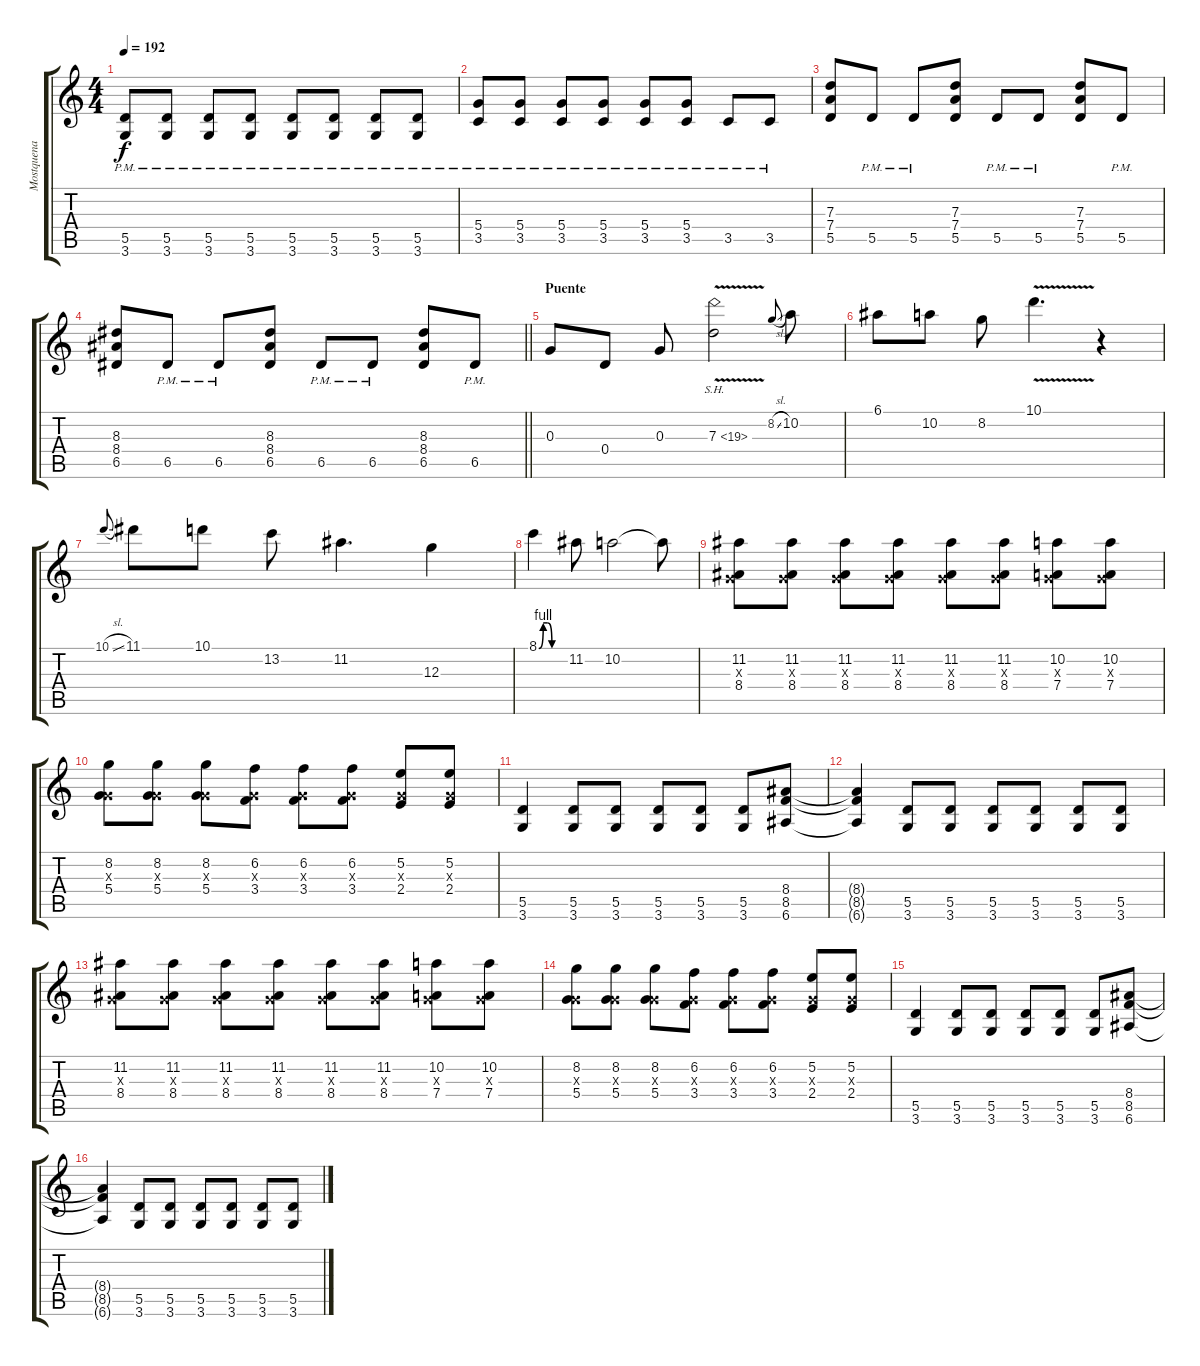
\track ("Mostquena" "Mostquena") {instrument overdrivenguitar}
\staff {score tabs}
\tuning (E4 B3 G3 D3 A2 E2) {hide}
\ts (4 4)
\tempo 192
\clef g2
\ks c
(5.5{pm} 3.6{pm}).8{dy f} (5.5{pm} 3.6{pm}).8 (5.5{pm} 3.6{pm}).8 (5.5{pm} 3.6{pm}).8 (5.5{pm} 3.6{pm}).8 (5.5{pm} 3.6{pm}).8 (5.5{pm} 3.6{pm}).8 (5.5{pm} 3.6{pm}).8 |
(5.4{pm} 3.5{pm}).8 (5.4{pm} 3.5{pm}).8 (5.4{pm} 3.5{pm}).8 (5.4{pm} 3.5{pm}).8 (5.4{pm} 3.5{pm}).8 (5.4{pm} 3.5{pm}).8 3.5{pm}.8 3.5{pm}.8 |
(7.3 7.4 5.5).8 5.5{pm}.8 5.5{pm}.8 (7.3 7.4 5.5).8 5.5{pm}.8 5.5{pm}.8 (7.3 7.4 5.5).8 5.5{pm}.8 |
\barLineRight lightlight
(8.3 8.4 6.5).8 6.5{pm}.8 6.5{pm}.8 (8.3 8.4 6.5).8 6.5{pm}.8 6.5{pm}.8 (8.3 8.4 6.5).8 6.5{pm}.8 |
\section ("" "Puente")
0.3.8 0.4.8 0.3.8 7.3{sh 12 v}.2 8.2{sl}.8{gr onbeat} 10.2.8 |
6.1.8 10.2.8 8.2.8 10.1{v}.4{d} r.4 |
10.1{sl}.8{gr onbeat} 11.1.8 10.1.8 13.2.8 11.2.4{d} 12.3.4 |
8.1{be (custom 0 0 10 4 20 4 30 0 60 0)}.4 11.2.8 10.2.2 10.2{t}.8 |
(11.2 0.3{x} 8.4).8 (11.2 0.3{x} 8.4).8 (11.2 0.3{x} 8.4).8 (11.2 0.3{x} 8.4).8 (11.2 0.3{x} 8.4).8 (11.2 0.3{x} 8.4).8 (10.2 0.3{x} 7.4).8 (10.2 0.3{x} 7.4).8 |
(8.2 0.3{x} 5.4).8 (8.2 0.3{x} 5.4).8 (8.2 0.3{x} 5.4).8 (6.2 0.3{x} 3.4).8 (6.2 0.3{x} 3.4).8 (6.2 0.3{x} 3.4).8 (5.2 0.3{x} 2.4).8 (5.2 0.3{x} 2.4).8 |
(5.5 3.6).4 (5.5 3.6).8 (5.5 3.6).8 (5.5 3.6).8 (5.5 3.6).8 (5.5 3.6).8 (8.4 8.5 6.6).8 |
(8.4{t} 8.5{t} 6.6{t}).4 (5.5 3.6).8 (5.5 3.6).8 (5.5 3.6).8 (5.5 3.6).8 (5.5 3.6).8 (5.5 3.6).8 |
(11.2 0.3{x} 8.4).8 (11.2 0.3{x} 8.4).8 (11.2 0.3{x} 8.4).8 (11.2 0.3{x} 8.4).8 (11.2 0.3{x} 8.4).8 (11.2 0.3{x} 8.4).8 (10.2 0.3{x} 7.4).8 (10.2 0.3{x} 7.4).8 |
(8.2 0.3{x} 5.4).8 (8.2 0.3{x} 5.4).8 (8.2 0.3{x} 5.4).8 (6.2 0.3{x} 3.4).8 (6.2 0.3{x} 3.4).8 (6.2 0.3{x} 3.4).8 (5.2 0.3{x} 2.4).8 (5.2 0.3{x} 2.4).8 |
(5.5 3.6).4 (5.5 3.6).8 (5.5 3.6).8 (5.5 3.6).8 (5.5 3.6).8 (5.5 3.6).8 (8.4 8.5 6.6).8 |
(8.4{t} 8.5{t} 6.6{t}).4 (5.5 3.6).8 (5.5 3.6).8 (5.5 3.6).8 (5.5 3.6).8 (5.5 3.6).8 (5.5 3.6).8
